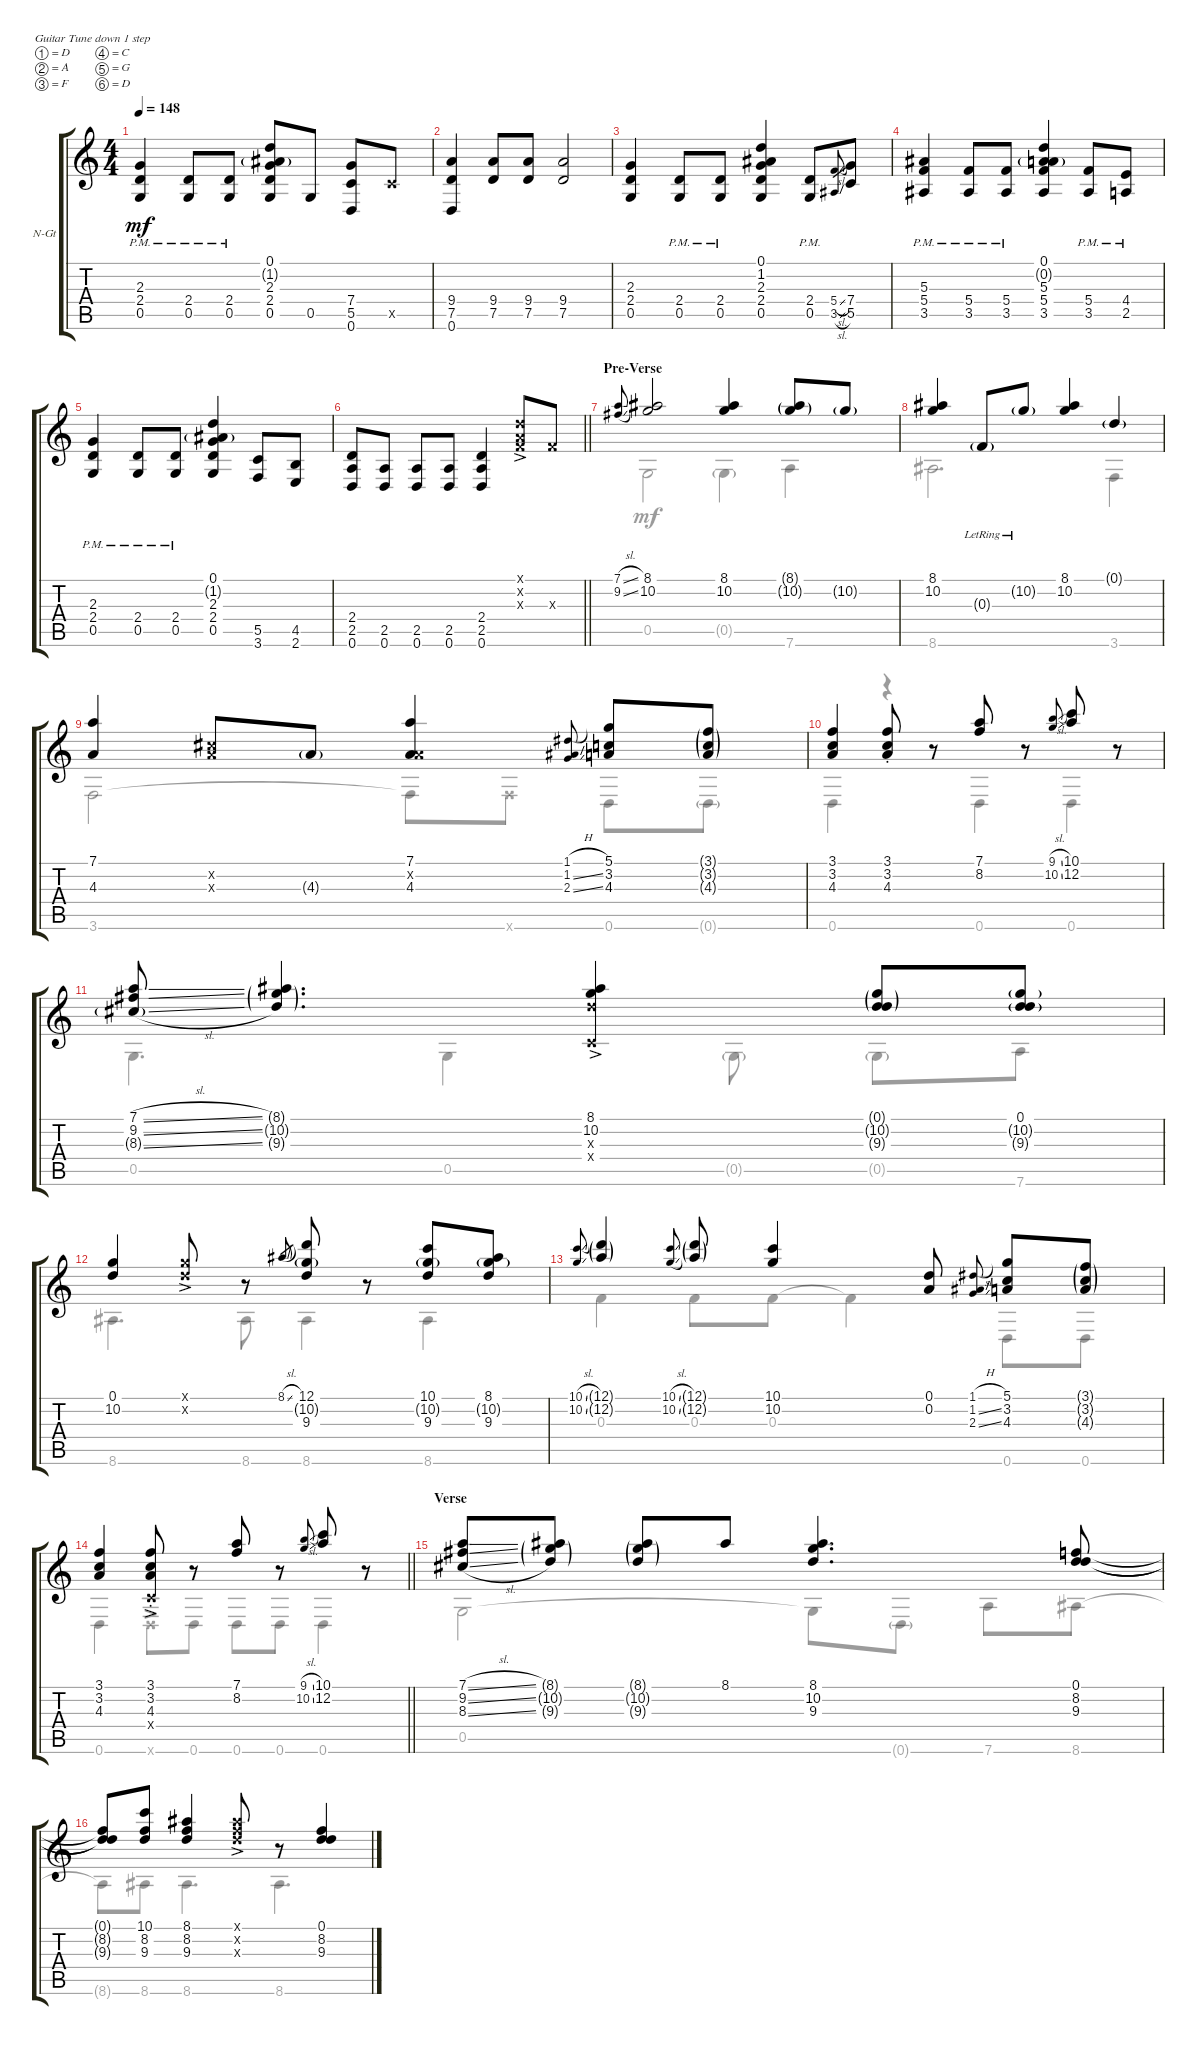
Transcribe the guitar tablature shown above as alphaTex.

\defaultSystemsLayout 4
\bracketExtendMode groupsimilarinstruments
\firstSystemTrackNameOrientation horizontal
\otherSystemsTrackNameOrientation horizontal
\track ("Nylon Guitar" "N-Gt") {instrument acousticguitarnylon}
\staff {score tabs}
\tuning (D4 A3 F3 C3 G2 D2)
\voice
\ts (4 4)
\tempo 148
\clef g2
\scale
0.508094
\ks c
(0.5{pm} 2.4{pm} 2.3{pm}).4{dy mf} (0.5{pm} 2.4{pm}).8 (0.5{pm} 2.4{pm}).8 (0.5 2.4 2.3 1.2{g} 0.1).8 0.5.8 (5.5 7.4 0.6).8 5.5{x}.8 |
\scale
0.491779 (0.6 7.5 9.4).4 (7.5 9.4).8 (7.5 9.4).8 (7.5 9.4).2 |
\scale
0.51125 (0.5 2.4 2.3).4 (0.5{pm} 2.4{pm}).8 (0.5{pm} 2.4{pm}).8 (0.5 2.4 2.3 1.2 0.1).4 (0.5{pm} 2.4{pm}).8 (3.5{sl} 5.4{sl}).8{gr} (5.5 7.4).8 |
\scale
0.488728 (3.5{pm} 5.4{pm} 5.3{pm}).4 (5.4{pm} 3.5{pm}).8 (5.4{pm} 3.5{pm}).8 (3.5 5.4 5.3 0.2{g} 0.1).4 (3.5{pm} 5.4{pm}).8 (2.5 4.4{pm}).8 |
\scale
0.464648 (0.5{pm} 2.4{pm} 2.3{pm}).4 (0.5{pm} 2.4{pm}).8 (0.5{pm} 2.4{pm}).8 (0.5 2.4 2.3 1.2{g} 0.1).4 (3.6 5.5).8 (2.6 4.5).8 |
\scale
0.438785
\barLineRight lightlight
(0.6 2.5 2.4).8 (0.6 2.5).8 (0.6 2.5).8 (0.6 2.5).8 (2.5 0.6 2.4).4 (0.3{x} 0.2{ac x} 0.1{x}).8 0.3{x}.8 |
\section ("" "Pre-Verse")
\scale
0.5144 (7.1{sl} 9.2{sl}).8{gr onbeat} (8.1 10.2).2 (10.2 8.1).4 (8.1{g} 10.2{g}).8 10.2{g}.8 |
\scale
0.485469 (10.2 8.1).4 0.3{g lr}.8 10.2{g lr}.8 (8.1 10.2).4 0.1{g}.4 |
\scale
0.51544 (7.1 4.3).4 (4.3{x} 4.2{x}).8 4.3{g}.8 (4.3 7.1 0.2{x}).4 (2.3{sl} 1.2{sl} 1.1{h}).8{gr onbeat} (3.2 4.3 5.1).8 (4.3{g} 3.2{g} 3.1{g}).8 |
(3.1 3.2 4.3).4 (3.1{st} 3.2{st} 4.3{st}).8 r.8 (8.2 7.1).8 r.8 (10.2{sl} 9.1{sl}).8{gr onbeat} (12.2 10.1).8 r.8 |
\scale
0.495991 (7.1{sl} 9.2{sl} 8.3{sl g}).8 (8.1{g} 10.2{g} 9.3{g}).4{d} (10.2 8.1 9.3{ac x} 0.4{ac x}).4 (0.1{g} 10.2{g} 9.3{g}).8 (0.1 10.2{g} 9.3{g}).8 |
\scale
0.488964 (10.2 0.1).4 (0.1{ac x} 10.2{x}).8 r.8 8.1{sl}.8{gr} (12.1 10.2{g} 9.3).8 r.8 (10.1 10.2{g} 9.3).8 (8.1 10.2{g} 9.3).8 |
\scale
0.50316 (10.2{sl} 10.1{sl}).8{gr onbeat} (12.1{g} 12.2{g}).4 (10.1{sl} 10.2{sl}).8{gr onbeat} (12.2{g} 12.1{g}).8 (10.1 10.2).4 (0.1 0.2).8 (2.3{sl} 1.2{sl} 1.1{h}).8{gr onbeat} (3.2 4.3 5.1).8 (4.3{g} 3.2{g} 3.1{g}).8 |
\barLineRight lightlight
(3.1 3.2 4.3).4 (3.1{st} 3.2{st} 4.3{st} 0.4{ac x}).8 r.8 (8.2 7.1).8 r.8 (10.2{sl} 9.1{sl}).8{gr onbeat} (12.2 10.1).8 r.8 |
\section ("" "Verse")
\scale
0.494223 (7.1{sl} 9.2{sl} 8.3{sl}).8 (8.1{g} 10.2{g} 9.3{g}).8 (8.1{g} 10.2{g} 9.3{g}).8 8.1.8 (9.3 10.2 8.1).4{d} (0.1 8.2 9.3).8 |
\scale
0.505578 (0.1{t} 8.2{t} 9.3{t}).8 (10.1 9.3 8.2).8 (8.1 9.3 8.2).4 (9.3{x} 8.2{x} 8.1{ac x}).8 r.8 (9.3 8.2 0.1).4
\voice
\clef g2
\ottava regular
\simile none
\scale
0.508094
\ks c
|
\scale
0.491779 |
\scale
0.51125 |
\scale
0.488728 |
\scale
0.464648 |
\scale
0.438785
\barLineRight lightlight
|
\scale
0.5144 0.5.2 0.5{g}.4 7.6.4 |
\scale
0.485469 8.6.2{d} 3.6.4 |
\scale
0.51544 3.6.2 3.6{t}.8 3.6{x}.8 0.6.8 0.6{g}.8 |
0.6.4 r.4 0.6.4 0.6.4 |
\scale
0.495991 0.5.4{d} 0.5.4 0.5{g}.8 0.5{g}.8 7.6.8 |
\scale
0.488964 8.6.4{d} 8.6.8 8.6.4 8.6.4 |
\scale
0.50316 0.3.4 0.3.8 0.3.8 0.3{t}.4 0.6.8 0.6.8 |
\barLineRight lightlight
0.6.4 0.6{ac x}.8 0.6.8 0.6.8 0.6.8 0.6.4 |
\scale
0.494223 0.5.2 0.5{t}.8 0.6{g}.8 7.6.8 8.6.8 |
\scale
0.505578 8.6{t}.8 8.6.8 8.6.4{d} 8.6.4{d}
